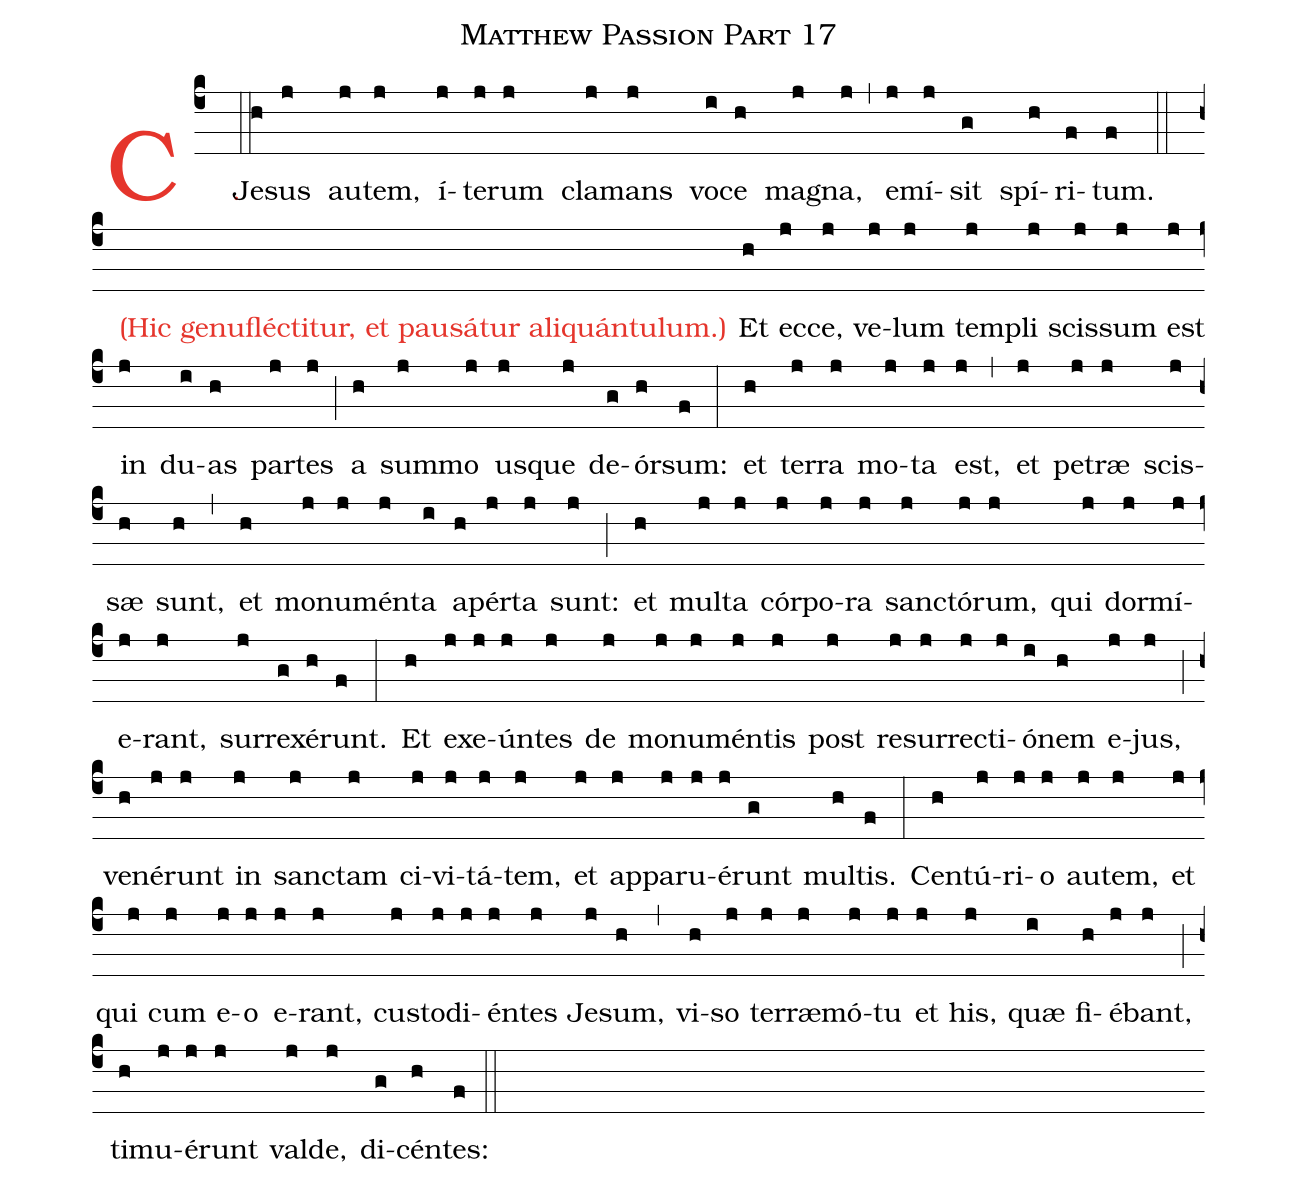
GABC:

name:Matthew Passion Part 17;
%%
(c4) <c>C.</c>(::) Je(h)sus(j) au(j)tem,(j) í(j)te(j)rum(j) cla(j)mans(j) vo(i)ce(h) mag(j)na,(j) (,) e(j)mí(j)sit(g) spí(h)ri(f)tum.(f) (::) <c><sp>(</sp>Hic genufléctitur, et pausátur aliquántulum.<sp>)</sp></c>() Et(h) ec(j)ce,(j) ve(j)lum(j) tem(j)pli(j) scis(j)sum(j) est(j) in(j) du(i)as(h) par(j)tes(j) (;) a(h) sum(j)mo(j) us(j)que(j) de(g)ór(h)sum:(f) (:) et(h) ter(j)ra(j) mo(j)ta(j) est,(j) (,) et(j) pe(j)tr<sp>ae</sp>(j) scis(j)s<sp>ae</sp>(h) sunt,(h) (,) et(h) mo(j)nu(j)mén(j)ta(i) a(h)pér(j)ta(j) sunt:(j) (;) et(h) mul(j)ta(j) cór(j)po(j)ra(j) sanc(j)tó(j)rum,(j) qui(j) dor(j)mí(j)e(j)rant,(j) sur(j)re(g)xé(h)runt.(f) (:) Et(h) e(j)xe(j)ún(j)tes(j) de(j) mo(j)nu(j)mén(j)tis(j) post(j) re(j)sur(j)rec(j)ti(j)ó(i)nem(h) e(j)jus,(j) (;) ve(h)né(j)runt(j) in(j) sanc(j)tam(j) ci(j)vi(j)tá(j)tem,(j) et(j) ap(j)pa(j)ru(j)é(j)runt(g) mul(h)tis.(f) (:) Cen(h)tú(j)ri(j)o(j) au(j)tem,(j) et(j) qui(j) cum(j) e(j)o(j) e(j)rant,(j) cus(j)to(j)di(j)én(j)tes(j) Je(j)sum,(h) (,) vi(h)so(j) ter(j)r<sp>ae</sp>(j)mó(j)tu(j) et(j) his,(j) qu<sp>ae</sp>(i) fi(h)é(j)bant,(j) (;) ti(h)mu(j)é(j)runt(j) val(j)de,(j) di(g)cén(h)tes:(f) (::)
